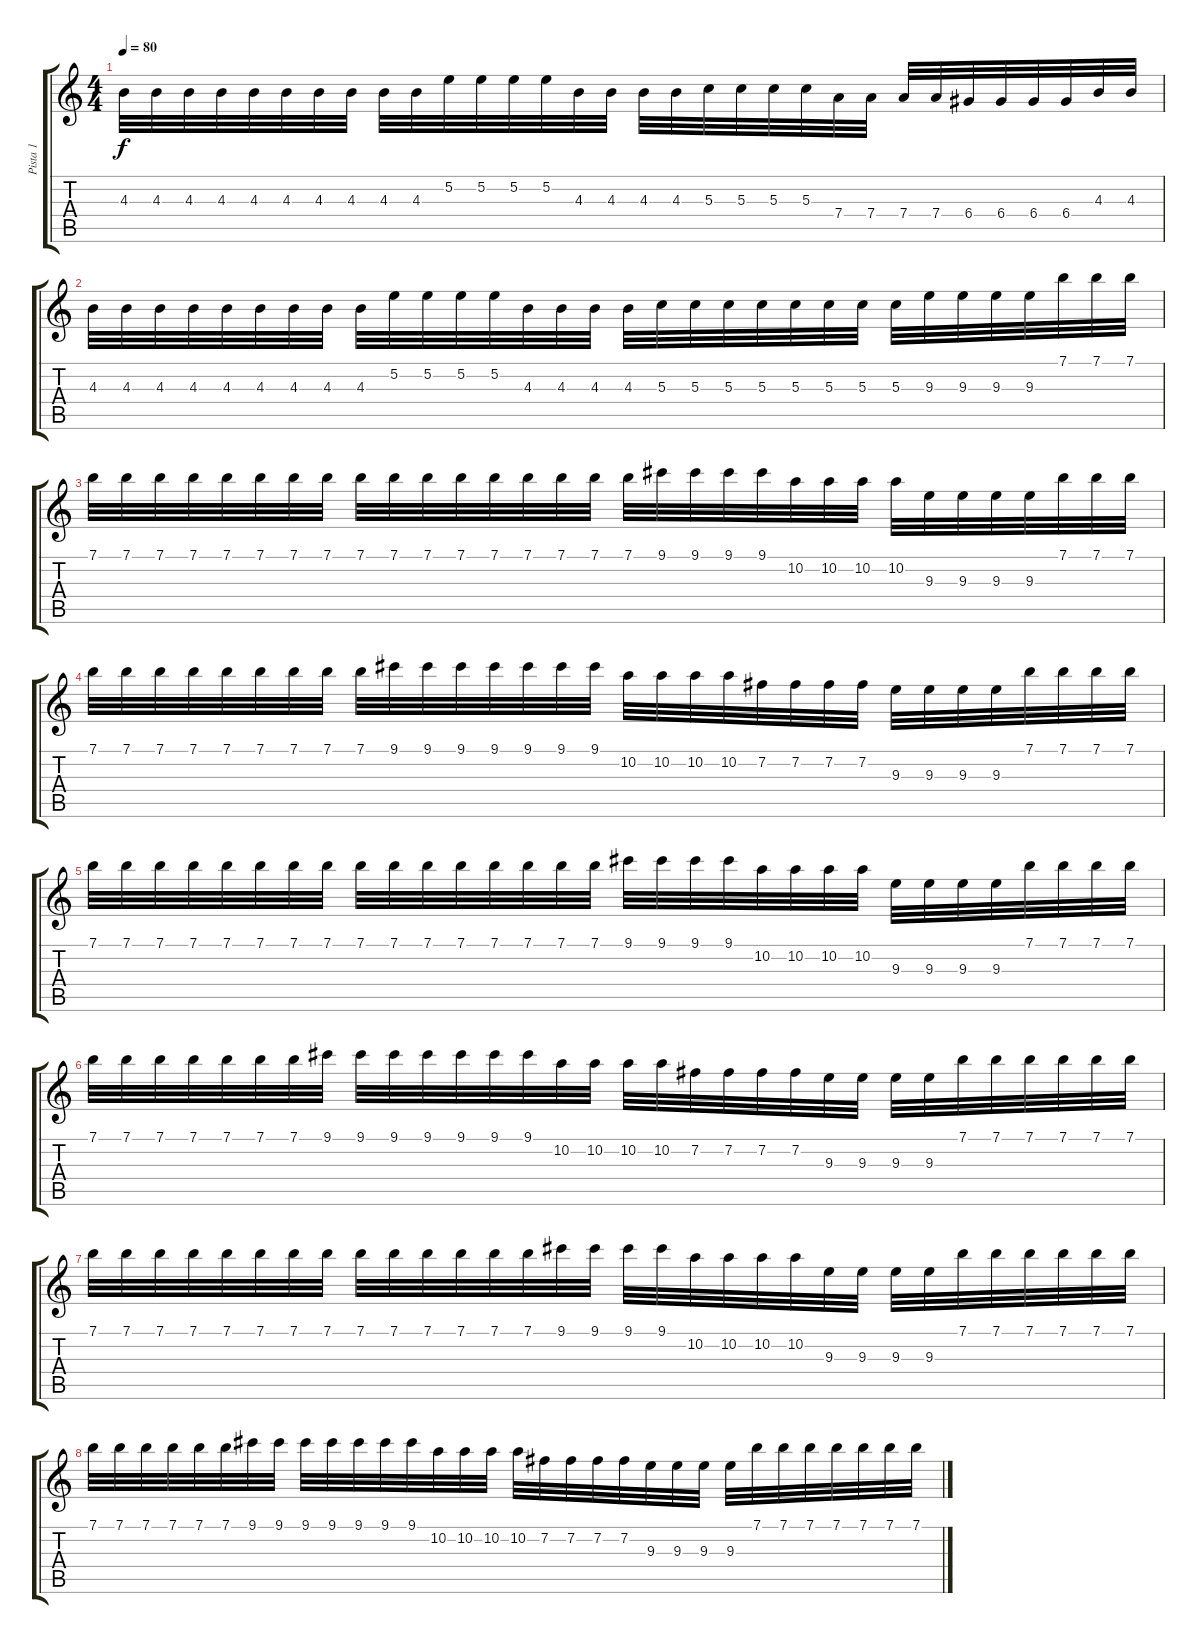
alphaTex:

\track ("Pista 1" "Pista 1") {instrument distortionguitar}
\staff {score tabs}
\tuning (E4 B3 G3 D3 A2 E2) {hide}
\ts (4 4)
\tempo 80
\clef g2
\ks c
4.3.32{dy f} 4.3.32 4.3.32 4.3.32 4.3.32 4.3.32 4.3.32 4.3.32 4.3.32 4.3.32 5.2.32 5.2.32 5.2.32 5.2.32 4.3.32 4.3.32 4.3.32 4.3.32 5.3.32 5.3.32 5.3.32 5.3.32 7.4.32 7.4.32 7.4.32 7.4.32 6.4.32 6.4.32 6.4.32 6.4.32 4.3.32 4.3.32 |
4.3.32 4.3.32 4.3.32 4.3.32 4.3.32 4.3.32 4.3.32 4.3.32 4.3.32 5.2.32 5.2.32 5.2.32 5.2.32 4.3.32 4.3.32 4.3.32 4.3.32 5.3.32 5.3.32 5.3.32 5.3.32 5.3.32 5.3.32 5.3.32 5.3.32 9.3.32 9.3.32 9.3.32 9.3.32 7.1.32 7.1.32 7.1.32 |
7.1.32 7.1.32 7.1.32 7.1.32 7.1.32 7.1.32 7.1.32 7.1.32 7.1.32 7.1.32 7.1.32 7.1.32 7.1.32 7.1.32 7.1.32 7.1.32 7.1.32 9.1.32 9.1.32 9.1.32 9.1.32 10.2.32 10.2.32 10.2.32 10.2.32 9.3.32 9.3.32 9.3.32 9.3.32 7.1.32 7.1.32 7.1.32 |
7.1.32 7.1.32 7.1.32 7.1.32 7.1.32 7.1.32 7.1.32 7.1.32 7.1.32 9.1.32 9.1.32 9.1.32 9.1.32 9.1.32 9.1.32 9.1.32 10.2.32 10.2.32 10.2.32 10.2.32 7.2.32 7.2.32 7.2.32 7.2.32 9.3.32 9.3.32 9.3.32 9.3.32 7.1.32 7.1.32 7.1.32 7.1.32 |
7.1.32 7.1.32 7.1.32 7.1.32 7.1.32 7.1.32 7.1.32 7.1.32 7.1.32 7.1.32 7.1.32 7.1.32 7.1.32 7.1.32 7.1.32 7.1.32 9.1.32 9.1.32 9.1.32 9.1.32 10.2.32 10.2.32 10.2.32 10.2.32 9.3.32 9.3.32 9.3.32 9.3.32 7.1.32 7.1.32 7.1.32 7.1.32 |
7.1.32 7.1.32 7.1.32 7.1.32 7.1.32 7.1.32 7.1.32 9.1.32 9.1.32 9.1.32 9.1.32 9.1.32 9.1.32 9.1.32 10.2.32 10.2.32 10.2.32 10.2.32 7.2.32 7.2.32 7.2.32 7.2.32 9.3.32 9.3.32 9.3.32 9.3.32 7.1.32 7.1.32 7.1.32 7.1.32 7.1.32 7.1.32 |
7.1.32 7.1.32 7.1.32 7.1.32 7.1.32 7.1.32 7.1.32 7.1.32 7.1.32 7.1.32 7.1.32 7.1.32 7.1.32 7.1.32 9.1.32 9.1.32 9.1.32 9.1.32 10.2.32 10.2.32 10.2.32 10.2.32 9.3.32 9.3.32 9.3.32 9.3.32 7.1.32 7.1.32 7.1.32 7.1.32 7.1.32 7.1.32 |
7.1.32 7.1.32 7.1.32 7.1.32 7.1.32 7.1.32 9.1.32 9.1.32 9.1.32 9.1.32 9.1.32 9.1.32 9.1.32 10.2.32 10.2.32 10.2.32 10.2.32 7.2.32 7.2.32 7.2.32 7.2.32 9.3.32 9.3.32 9.3.32 9.3.32 7.1.32 7.1.32 7.1.32 7.1.32 7.1.32 7.1.32 7.1.32
